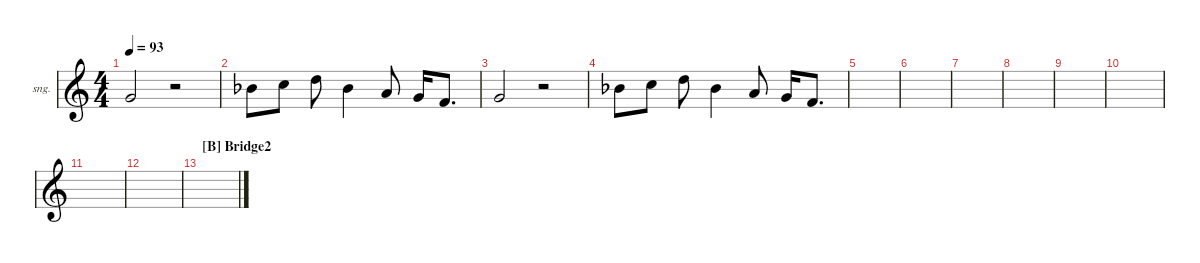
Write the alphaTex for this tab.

\defaultSystemsLayout 2
\hideDynamics
\bracketExtendMode nobrackets
\firstSystemTrackNameOrientation horizontal
\otherSystemsTrackNameOrientation horizontal
\track ("Singer" "sng.") {instrument voiceoohs}
\staff {score}
\tuning (E4 B3 G3 D3 A2 E2)
\ts (4 4)
\tempo 93
\clef g2
\ks c
8.2.2{dy mf beam Up} r.2{beam Up} |
6.1{acc b}.8{beam Down} 8.1.8{beam Down} 10.1.8{beam Down} 6.1{acc b}.4{beam Down} 5.1.8{beam Up} 3.1.16{beam Up} 1.1.8{d beam Up} |
8.2.2{beam Up} r.2{beam Up} |
6.1{acc b}.8{beam Down} 8.1.8{beam Down} 10.1.8{beam Down} 6.1{acc b}.4{beam Down} 5.1.8{beam Up} 3.1.16{beam Up} 1.1.8{d beam Up} |
|
|
|
|
|
|
|
|
\section ("B" "Bridge2")
